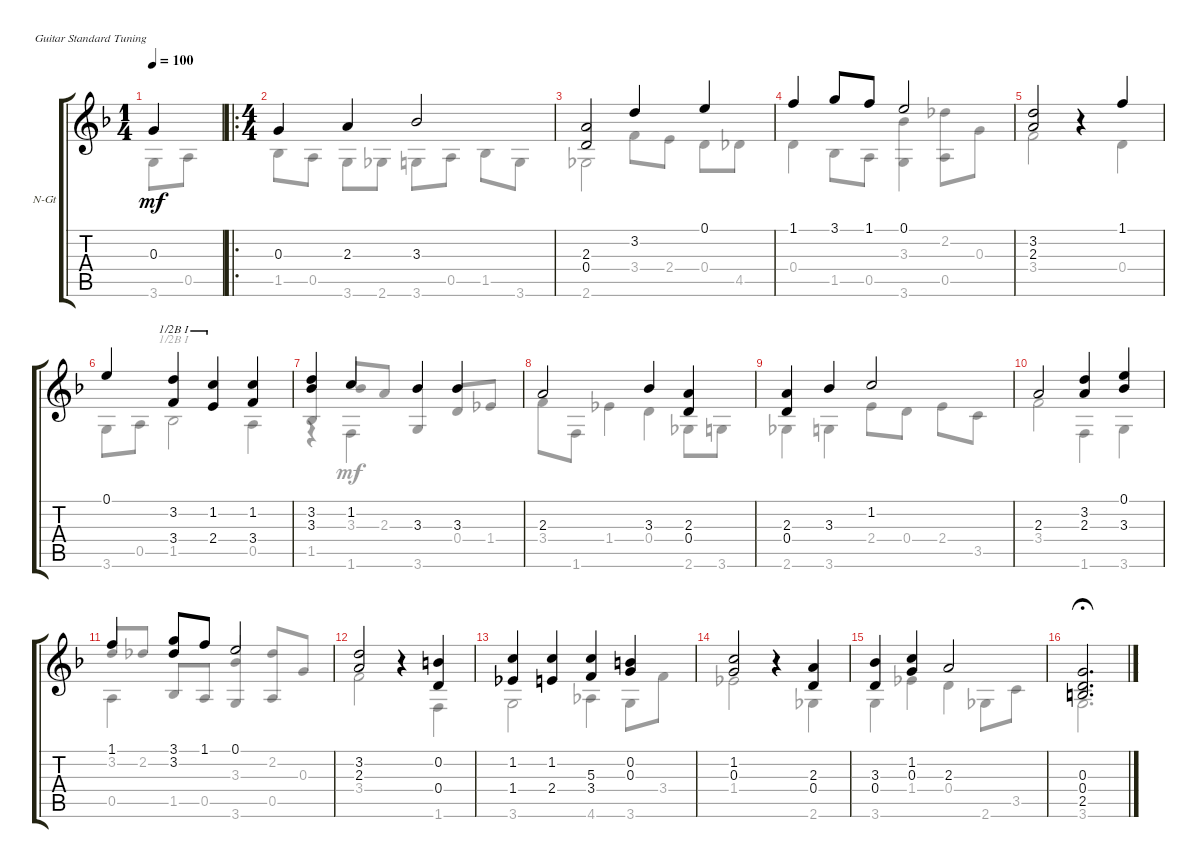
\defaultSystemsLayout 4
\bracketExtendMode groupsimilarinstruments
\firstSystemTrackNameOrientation horizontal
\otherSystemsTrackNameOrientation horizontal
\track ("Nylon Guitar" "N-Gt") {instrument acousticguitarsteel}
\staff {score tabs}
\tuning (E4 B3 G3 D3 A2 E2)
\voice
\ts (1 4)
\tempo 100
\clef g2
\ks dminor
0.3.4{dy mf instrument acousticguitarsteel} |
\ro
\ts (4 4)
0.3.4 2.3.4 3.3.2 |
(2.3 0.4).2 3.2.4 0.1.4 |
1.1.4 3.1.8 1.1.8 0.1.2 |
(3.2 2.3).2 r.4 1.1.4 |
0.1.4 (3.2 3.4).4{barre (1 half)} (2.4 1.2).4{barre (1 half)} (1.2 3.4).4 |
(3.2 3.3).4 1.2.4 3.3.4 3.3.4 |
2.3.2 3.3.4 (2.3 0.4).4 |
(2.3 0.4).4 3.3.4 1.2.2 |
2.3.2 (3.2 2.3).4 (0.1 3.3).4 |
1.1.4 (3.1 3.2).8 1.1.8 0.1.2 |
(3.2 2.3).2 r.4 (0.2 0.4).4 |
(1.2 1.4).4 (1.2 2.4).4 (5.3 3.4).4 (0.2 0.3).4 |
(1.2 0.3).2 r.4 (2.3 0.4).4 |
(3.3 0.4).4 (1.2 0.3).4 2.3.2 |
(0.3 0.4 2.5).2{d fermata (medium 0.4)}
\voice
\clef g2
\ottava regular
\simile none
\ks dminor
3.6.8{dy mf} 0.5.8 |
1.5.8 0.5.8 3.6.8 2.6.8 3.6.8 0.5.8 1.5.8 3.6.8 |
2.6.2 3.4.8 2.4.8 0.4.8 4.5.8 |
0.4.4 1.5.8 0.5.8 (3.6 3.3).4 (2.2 0.5).8 0.3.8 |
3.4.2 r.4 0.4.4 |
3.6.8 0.5.8 1.5.2{barre (1 half)} 0.5.4 |
1.5.4{beam invert} 3.3.8{beam invert} 2.3.8 3.6.4{beam invert} 0.4.8{beam invert} 1.4.8 |
3.4.8 1.6.8 1.4.4 0.4.4 2.6.8 3.6.8 |
2.6.4 3.6.4 2.4.8 0.4.8 2.4.8 3.5.8 |
3.4.2 1.6.4 3.6.4 |
3.2.8{beam invert} 2.2.8 1.5.8{beam invert} 0.5.8 (3.6 3.3).4{beam invert} (2.2 0.5).8{beam invert} 0.3.8 |
3.4.2 r.4 1.6.4 |
3.6.2 4.6.4 3.6.8 3.4.8 |
1.4.2 r.4 2.6.4 |
3.6.4 1.4.4 0.4.4 2.6.8 3.5.8 |
3.6.2{d fermata (medium 0.4)}
\voice
\clef g2
\ottava regular
\simile none
\ks dminor
|
|
|
|
|
|
r.4 1.6.4 |
|
|
|
0.5.4 |
|
|
|
|
